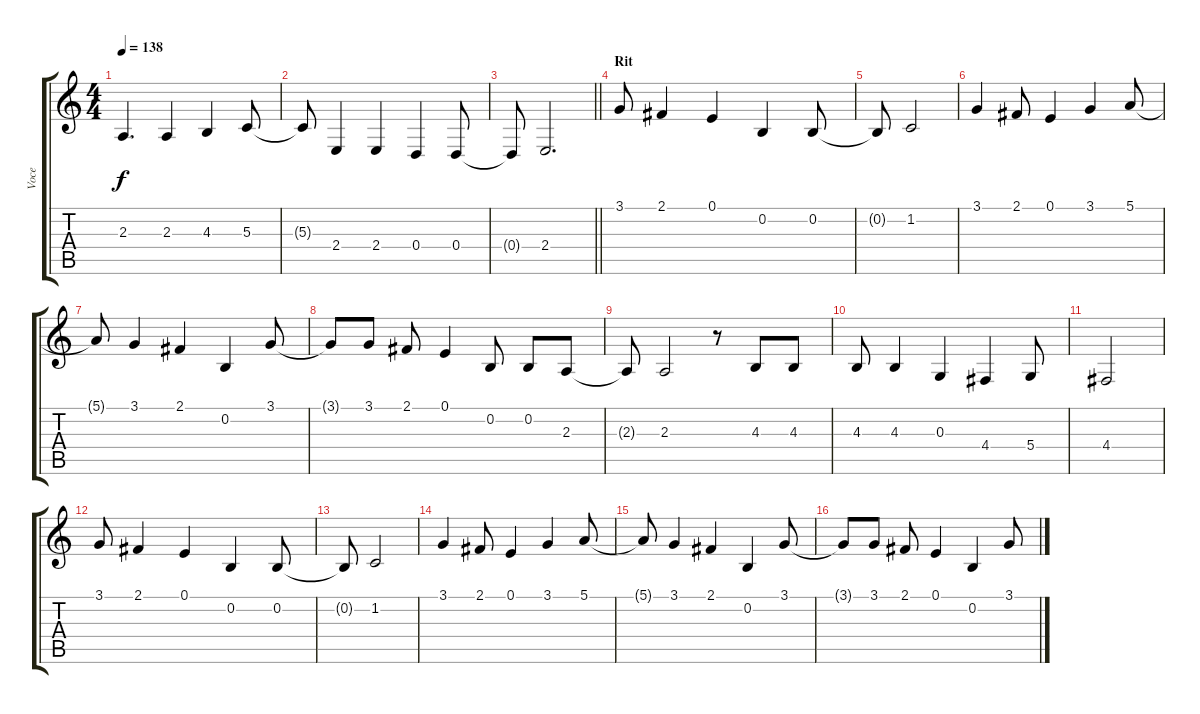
\track ("Voce" "Voce") {instrument trumpet}
\staff {score tabs}
\tuning (E4 B3 G3 D3 A2 E2) {hide}
\ts (4 4)
\tempo 138
\clef g2
\ks c
2.3.4{d dy f} 2.3.4 4.3.4 5.3.8 |
5.3{t}.8 2.4.4 2.4.4 0.4.4 0.4.8 |
\barLineRight lightlight
0.4{t}.8 2.4.2{d} |
\section ("" "Rit")
3.1.8 2.1.4 0.1.4 0.2.4 0.2.8 |
0.2{t}.8 1.2.2 |
3.1.4 2.1.8 0.1.4 3.1.4 5.1.8 |
5.1{t}.8 3.1.4 2.1.4 0.2.4 3.1.8 |
3.1{t}.8 3.1.8 2.1.8 0.1.4 0.2.8 0.2.8 2.3.8 |
2.3{t}.8 2.3.2 r.8 4.3.8 4.3.8 |
4.3.8 4.3.4 0.3.4 4.4.4 5.4.8 |
4.4.2 |
3.1.8 2.1.4 0.1.4 0.2.4 0.2.8 |
0.2{t}.8 1.2.2 |
3.1.4 2.1.8 0.1.4 3.1.4 5.1.8 |
5.1{t}.8 3.1.4 2.1.4 0.2.4 3.1.8 |
3.1{t}.8 3.1.8 2.1.8 0.1.4 0.2.4 3.1.8
